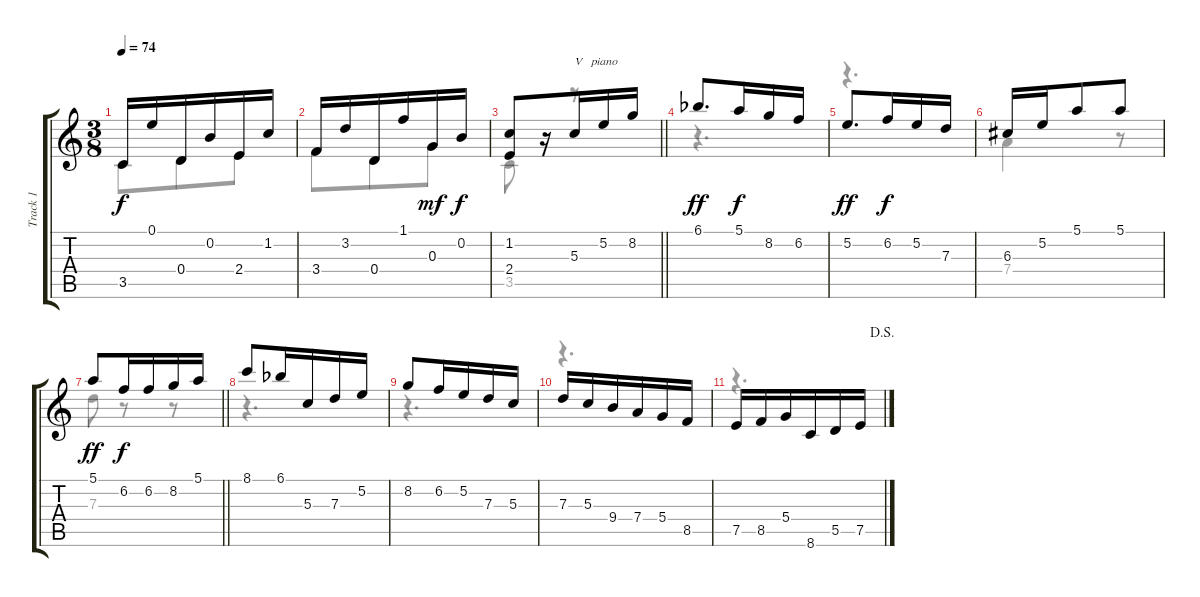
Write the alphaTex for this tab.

\track ("Track 1" "Track 1") {instrument acousticguitarsteel}
\staff {score tabs}
\tuning (E4 B3 G3 D3 A2 E2) {hide}
\voice
\ts (3 8)
\tempo 74
\clef g2
\ks c
3.5.16{dy f} 0.1.16{beam merge} 0.4.16 0.2.16{beam merge} 2.4.16 1.2.16 |
3.4.16 3.2.16{beam merge} 0.4.16 1.1.16{beam merge} 0.3.16{dy mf} 0.2.16{dy f} |
\barLineRight lightlight
(1.2 2.4).8 r.16 5.3.16{txt "V   piano" volume 8 beam Up beam merge} 5.2.16{beam Up beam merge} 8.2.16{beam Up} |
6.1{acc b}.8{d dy ff beam merge} 5.1.16{dy f beam merge} 8.2.16 6.2.16 |
5.2.8{d dy ff beam merge} 6.2.16{dy f beam merge} 5.2.16 7.3.16 |
6.3.16 5.2.16{beam merge} 5.1.8{beam merge} 5.1.8 |
\barLineRight lightlight
5.1.8{dy ff beam merge} 6.2.16{dy f} 6.2.16{beam merge} 8.2.16 5.1.16 |
8.1.8{beam merge} 6.1{acc b}.16 5.3.16{beam merge} 7.3.16 5.2.16 |
8.2.8{beam merge} 6.2.16 5.2.16{beam merge} 7.3.16 5.3.16 |
7.3.16 5.3.16{beam merge} 9.4.16 7.4.16{beam merge} 5.4.16 8.5.16 |
\jump dalsegno
7.5.16 8.5.16{beam merge} 5.4.16 8.6.16{beam merge} 5.5.16 7.5.16
\voice
\clef g2
\ottava regular
\simile none
\ks c
3.5.8{dy f} 0.4.8 2.4.8 |
3.4.8 0.4.8 0.3.8 |
\barLineRight lightlight
3.5.8 r.16 r.8{d} |
r.4{d} |
r.4{d} |
7.4.4 r.8 |
\barLineRight lightlight
7.3.8{dy ff} r.8 r.8 |
r.4{d} |
r.4{d} |
r.4{d} |
r.4{d}
